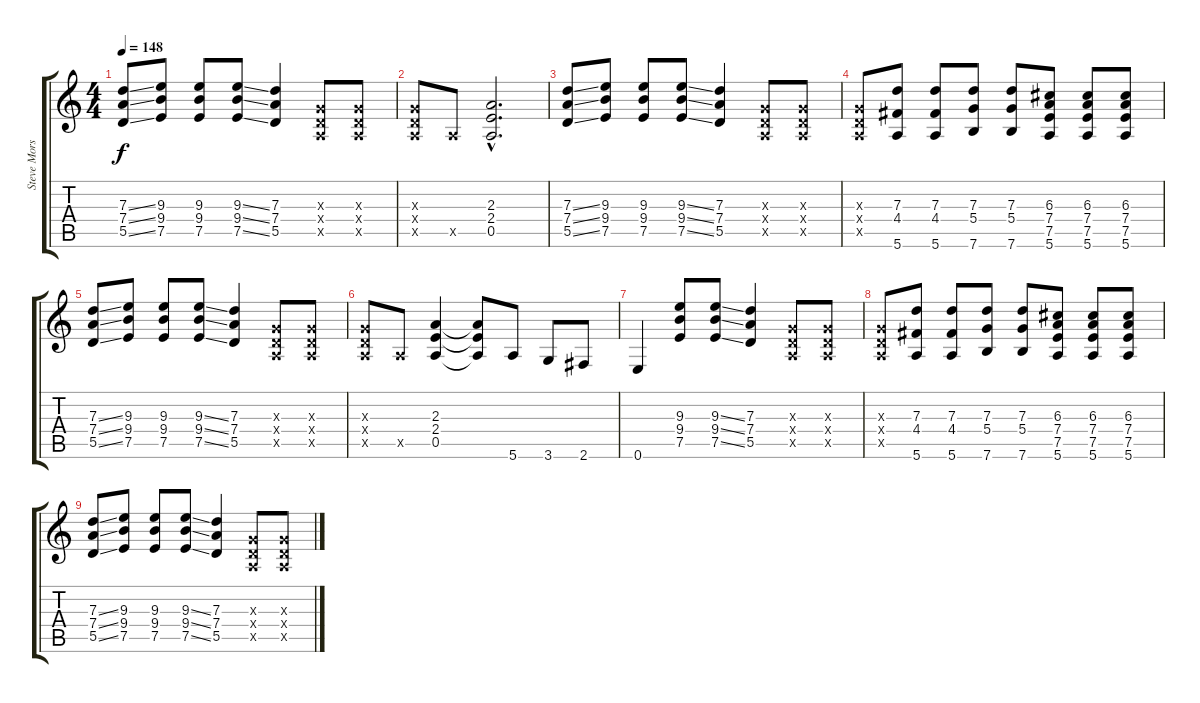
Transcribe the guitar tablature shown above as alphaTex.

\track ("Steve Morse 1" "Steve Mors") {instrument overdrivenguitar}
\staff {score tabs}
\tuning (E4 B3 G3 D3 A2 E2) {hide}
\ts (4 4)
\tempo 148
\clef g2
\ks c
(7.3{ss} 7.4{ss} 5.5{ss}).8{dy f} (9.3 9.4 7.5).8 (9.3 9.4 7.5).8 (9.3{ss} 9.4{ss} 7.5{ss}).8 (7.3 7.4 5.5).4 (0.3{x} 0.4{x} 0.5{x}).8 (0.3{x} 0.4{x} 0.5{x}).8 |
(0.3{x} 0.4{x} 0.5{x}).8 0.5{x}.8 (2.3{hac} 2.4{hac} 0.5{hac}).2{d} |
(7.3{ss} 7.4{ss} 5.5{ss}).8 (9.3 9.4 7.5).8 (9.3 9.4 7.5).8 (9.3{ss} 9.4{ss} 7.5{ss}).8 (7.3 7.4 5.5).4 (0.3{x} 0.4{x} 0.5{x}).8 (0.3{x} 0.4{x} 0.5{x}).8 |
(0.3{x} 0.4{x} 0.5{x}).8 (7.3 4.4 5.6).8 (7.3 4.4 5.6).8 (7.3 5.4 7.6).8 (7.3 5.4 7.6).8 (6.3 7.4 7.5 5.6).8 (6.3 7.4 7.5 5.6).8 (6.3 7.4 7.5 5.6).8 |
(7.3{ss} 7.4{ss} 5.5{ss}).8 (9.3 9.4 7.5).8 (9.3 9.4 7.5).8 (9.3{ss} 9.4{ss} 7.5{ss}).8 (7.3 7.4 5.5).4 (0.3{x} 0.4{x} 0.5{x}).8 (0.3{x} 0.4{x} 0.5{x}).8 |
(0.3{x} 0.4{x} 0.5{x}).8 0.5{x}.8 (2.3 2.4 0.5).4 (2.3{t} 2.4{t} 0.5{t}).8 5.6.8 3.6.8 2.6.8 |
0.6.4 (9.3 9.4 7.5).8 (9.3{ss} 9.4{ss} 7.5{ss}).8 (7.3 7.4 5.5).4 (0.3{x} 0.4{x} 0.5{x}).8 (0.3{x} 0.4{x} 0.5{x}).8 |
(0.3{x} 0.4{x} 0.5{x}).8 (7.3 4.4 5.6).8 (7.3 4.4 5.6).8 (7.3 5.4 7.6).8 (7.3 5.4 7.6).8 (6.3 7.4 7.5 5.6).8 (6.3 7.4 7.5 5.6).8 (6.3 7.4 7.5 5.6).8 |
(7.3{ss} 7.4{ss} 5.5{ss}).8 (9.3 9.4 7.5).8 (9.3 9.4 7.5).8 (9.3{ss} 9.4{ss} 7.5{ss}).8 (7.3 7.4 5.5).4 (0.3{x} 0.4{x} 0.5{x}).8 (0.3{x} 0.4{x} 0.5{x}).8
